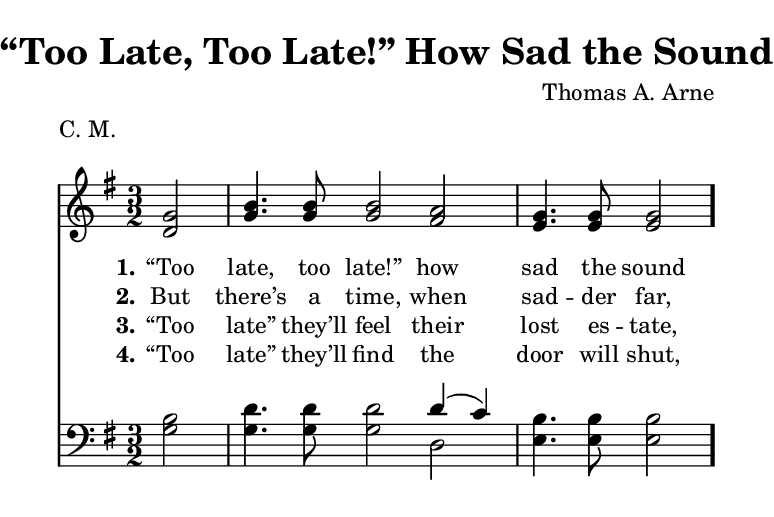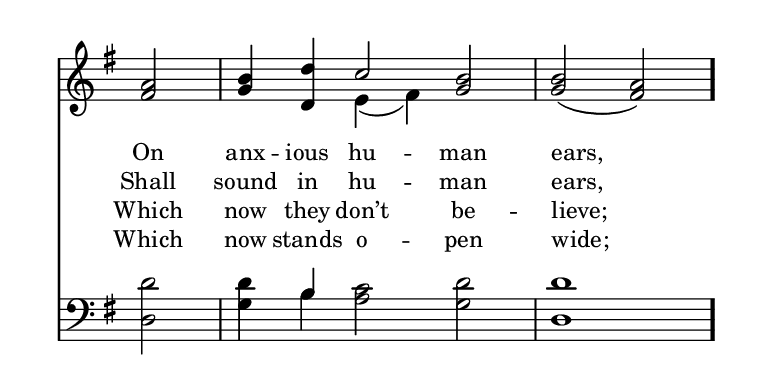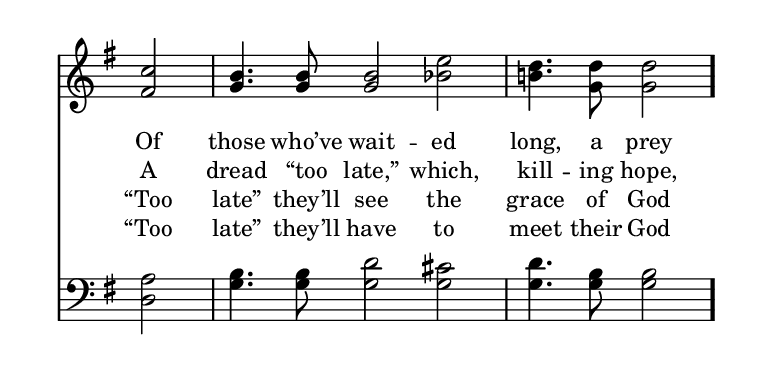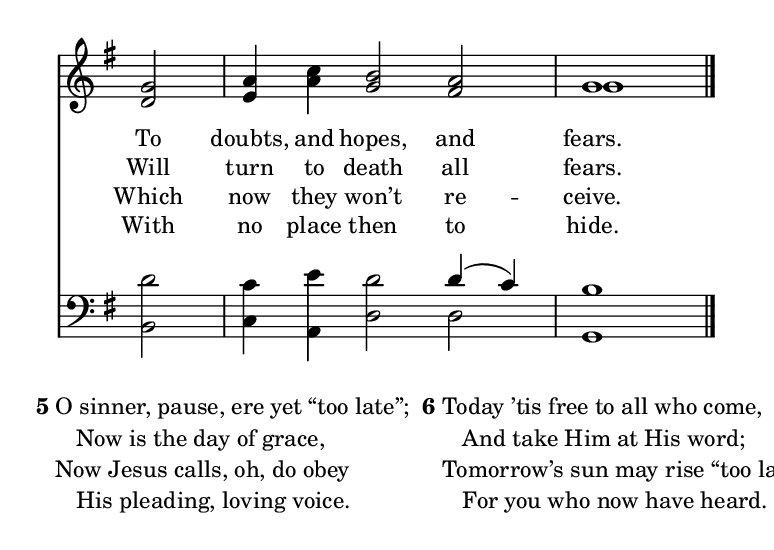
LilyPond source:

\include "common/global.ily"
\paper {
  \include "common/paper.ily"
  ragged-bottom = ##t
  page-count = 2
systems-per-page = 1

}

\header{
  %gospel
  hymnnumber = "46"
  title = "“Too Late, Too Late!” How Sad the Sound"
  tunename = "Arlington"
  meter = "C. M."
  poet = ""
  composer = "Thomas A. Arne" % see https://hymnary.org/tune/arlington_arne
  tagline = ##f
}

% for fermata in MIDI
ta = { \tempo 4=120 }
tb = { \tempo 4=60  }

patternAA = { c2 | c4. c8 c2 c2      | c4. c8 c2 }
patternAB = { c2 | c4. c8 c2 c4( c4) | c4. c8 c2 }
patternBA = { c2 | c4 c4 c2      c2      | c2( c2) }
patternBB = { c2 | c4 c4 c4( c4) c2      | c2( c2) }
patternBC = { c2 | c4 c4 c2      c2      | c1      }
patternBD = { c2 | c4 c4 c2      c4( c4) | c1      }

global = {
  \include "common/overrides.ily"
  \override Staff.TimeSignature.style = #'numbered
  \time 3/2
  \override Score.MetronomeMark.transparent = ##t % hide all fermata changes too
  \ta
  \key g \major
  \partial 2
  \autoBeamOff
}

notesSoprano = {
\global
\relative c'' {

  \changePitch \patternAA { g | b b b a | g g g }
  \changePitch \patternBA { a | b d c b | b a }
  \changePitch \patternAA { c | b b b e | d d d }
  \changePitch \patternBC { g, | a c b a | g }

  \bar "|."

}
}

notesAlto = {
\global
\relative e' {

  \changePitch \patternAA { d | g g g fis | e e e }
  \changePitch \patternBB { fis | g d e fis g | g fis }
  \changePitch \patternAA { fis | g g g bes | b! g g }
  \changePitch \patternBC { d | e a g fis | g }

}
}

notesTenor = {
\global
\relative a {

  \changePitch \patternAB { b | d d d d c | b b b }
  \changePitch \patternBC { d | d b c d | d }
  \changePitch \patternAA { a | b b d cis | d b b }
  \changePitch \patternBD { d | c e d d c | b }

}
}

notesBass = {
\global
\relative f {

  \changePitch \patternAA { g | g g g d | e e e }
  \changePitch \patternBC { d | g b a g | d }
  \changePitch \patternAA { d | g g g g | g g g }
  \changePitch \patternBC { b, | c a d d | g, }

}
}

wordsA = \lyricmode {
\set stanza = "1."

“Too late, too late!” how sad the sound \bar "."
On anx -- ious hu -- man ears, \bar "." \eogbreak
Of those who’ve wait -- ed long, a prey \bar "."
To doubts, and hopes, and fears. \bar "." \eogbreak

}

wordsB = \lyricmode {
\set stanza = "2."

But there’s a time, when sad -- der far,
Shall sound in hu -- man ears,
A dread “too late,” which, kill -- ing hope,
Will turn to death all fears.

}

wordsC = \lyricmode {
\set stanza = "3."

“Too late” they’ll feel their lost es -- tate,
Which now they don’t be -- lieve;
“Too late” they’ll see the grace of God
Which now they won’t re -- ceive.

}

wordsD = \lyricmode {
\set stanza = "4."

“Too late” they’ll find the door will shut,
Which now stands o -- pen wide;
“Too late” they’ll have to meet their God
With no place then to hide.

}

wordsE = \markuplist {

\line { O sinner, pause, ere yet “too late”; }
\line { { \hspace #2 } Now is the day of grace, }
\line { Now Jesus calls, oh, do obey }
\line { { \hspace #2 } His pleading, loving voice. }

}

wordsF = \markuplist {

\line { Today ’tis free to all who come, }
\line { { \hspace #2 } And take Him at His word; }
\line { Tomorrow’s sun may rise “too late” }
\line { { \hspace #2 } For you who now have heard. }

}

\score {
  \context ChoirStaff <<
    \context Staff = upper <<
      \set Staff.autoBeaming = ##f
      \set ChoirStaff.systemStartDelimiter = #'SystemStartBar
      \set ChoirStaff.printPartCombineTexts = ##f
      \partcombine #'(2 . 11) \notesSoprano \notesAlto
      \context NullVoice = sopranos { \voiceOne << \notesSoprano >> }
      \context Lyrics = one   \lyricsto sopranos \wordsA
      \context Lyrics = two   \lyricsto sopranos \wordsB
      \context Lyrics = three \lyricsto sopranos \wordsC
      \context Lyrics = four  \lyricsto sopranos \wordsD
    >>
    \context Staff = men <<
      \set Staff.autoBeaming = ##f
      \clef bass
      \set ChoirStaff.printPartCombineTexts = ##f
      \partcombine #'(2 . 11) \notesTenor \notesBass
    >>
  >>
  \layout {
    \include "common/layout.ily"
  }
  #(cond ((ly:get-option 'eog-midi-permitted) #{ \midi{
    \include "common/midi.ily"
  } #}))
}

\noPageBreak

\markup { \vcenter \column {
  \vspace #1
  \fill-line {
    \null
    \line{ \bold 5 \column { \wordsE } }
    \null
    \line{ \bold 6 \column { \wordsF } }
    \null
  }
  \vspace #1
} }

\version "2.19.49"  % necessary for upgrading to future LilyPond versions.

% vi:set et ts=2 sw=2 ai nocindent syntax=lilypond:
